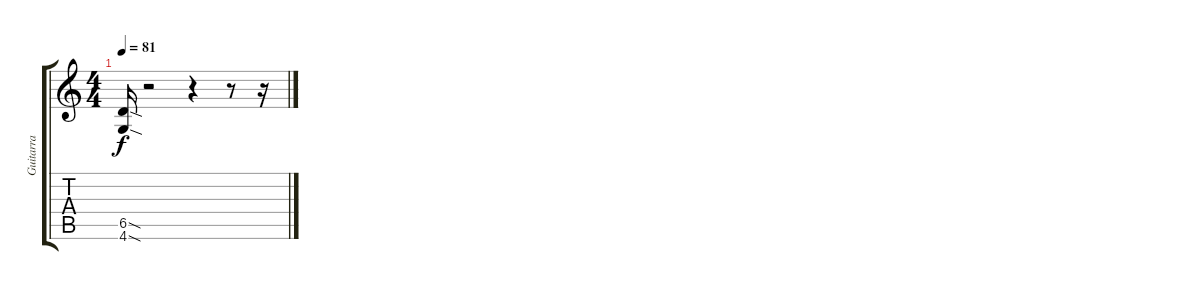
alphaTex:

\track ("Guitarra" "Guitarra") {instrument overdrivenguitar}
\staff {score tabs}
\tuning (Eb4 Bb3 Gb3 Db3 Ab2 Eb2) {hide}
\ts (4 4)
\tempo 81
\clef g2
\ks c
(6.5{sod t} 4.6{sod t}).16{dy f} r.2 r.4 r.8 r.16
